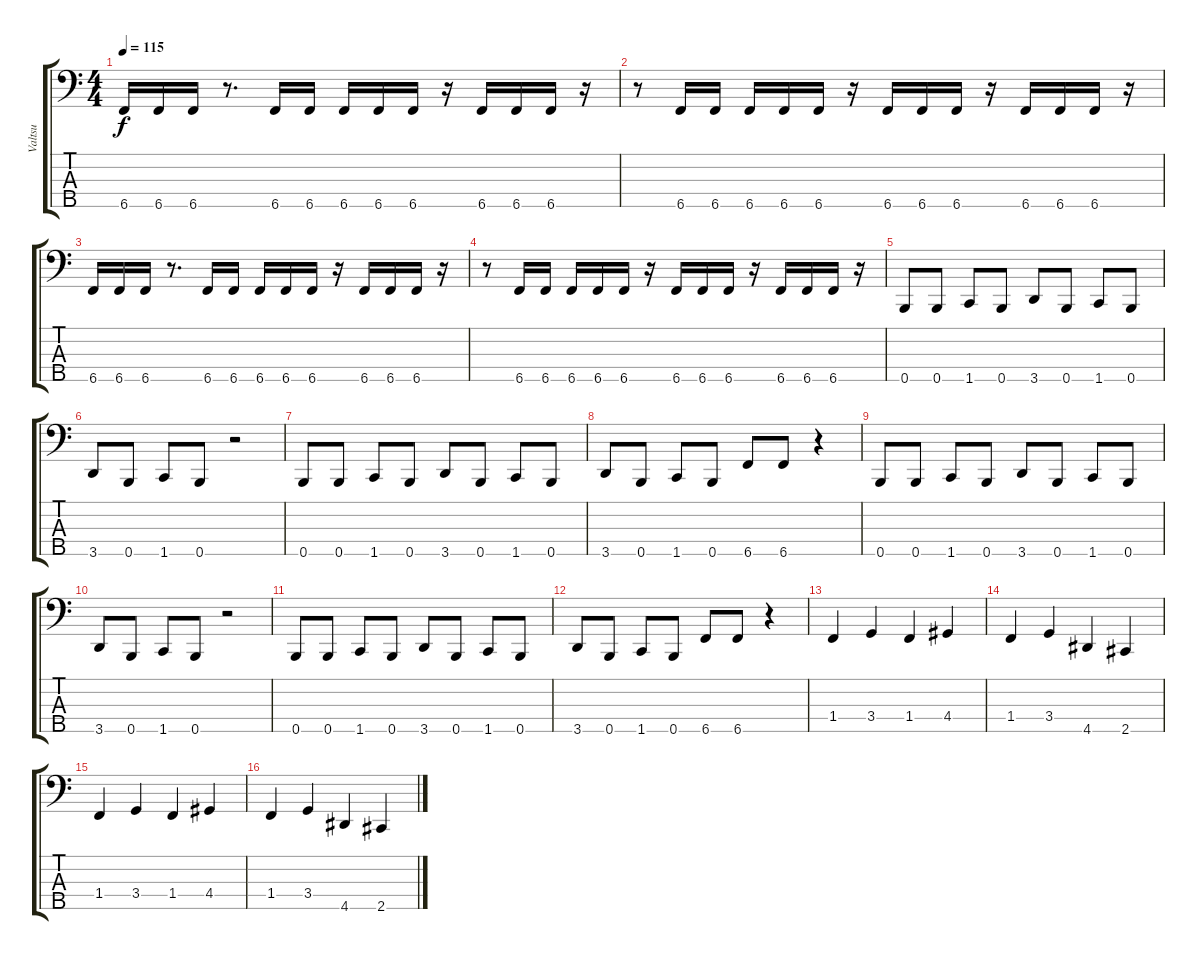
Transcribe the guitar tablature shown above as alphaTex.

\track ("Valtsu" "Valtsu") {instrument slapbass2}
\staff {score tabs}
\tuning (G2 D2 A1 E1 B0) {hide}
\ts (4 4)
\tempo 115
\clef f4
\ks c
6.5.16{dy f} 6.5.16 6.5.16 r.8{d} 6.5.16 6.5.16 6.5.16 6.5.16 6.5.16 r.16 6.5.16 6.5.16 6.5.16 r.16 |
r.8 6.5.16 6.5.16 6.5.16 6.5.16 6.5.16 r.16 6.5.16 6.5.16 6.5.16 r.16 6.5.16 6.5.16 6.5.16 r.16 |
6.5.16 6.5.16 6.5.16 r.8{d} 6.5.16 6.5.16 6.5.16 6.5.16 6.5.16 r.16 6.5.16 6.5.16 6.5.16 r.16 |
r.8 6.5.16 6.5.16 6.5.16 6.5.16 6.5.16 r.16 6.5.16 6.5.16 6.5.16 r.16 6.5.16 6.5.16 6.5.16 r.16 |
0.5.8 0.5.8 1.5.8 0.5.8 3.5.8 0.5.8 1.5.8 0.5.8 |
3.5.8 0.5.8 1.5.8 0.5.8 r.2 |
0.5.8 0.5.8 1.5.8 0.5.8 3.5.8 0.5.8 1.5.8 0.5.8 |
3.5.8 0.5.8 1.5.8 0.5.8 6.5.8 6.5.8 r.4 |
0.5.8 0.5.8 1.5.8 0.5.8 3.5.8 0.5.8 1.5.8 0.5.8 |
3.5.8 0.5.8 1.5.8 0.5.8 r.2 |
0.5.8 0.5.8 1.5.8 0.5.8 3.5.8 0.5.8 1.5.8 0.5.8 |
3.5.8 0.5.8 1.5.8 0.5.8 6.5.8 6.5.8 r.4 |
1.4.4 3.4.4 1.4.4 4.4.4 |
1.4.4 3.4.4 4.5.4 2.5.4 |
1.4.4 3.4.4 1.4.4 4.4.4 |
1.4.4 3.4.4 4.5.4 2.5.4
